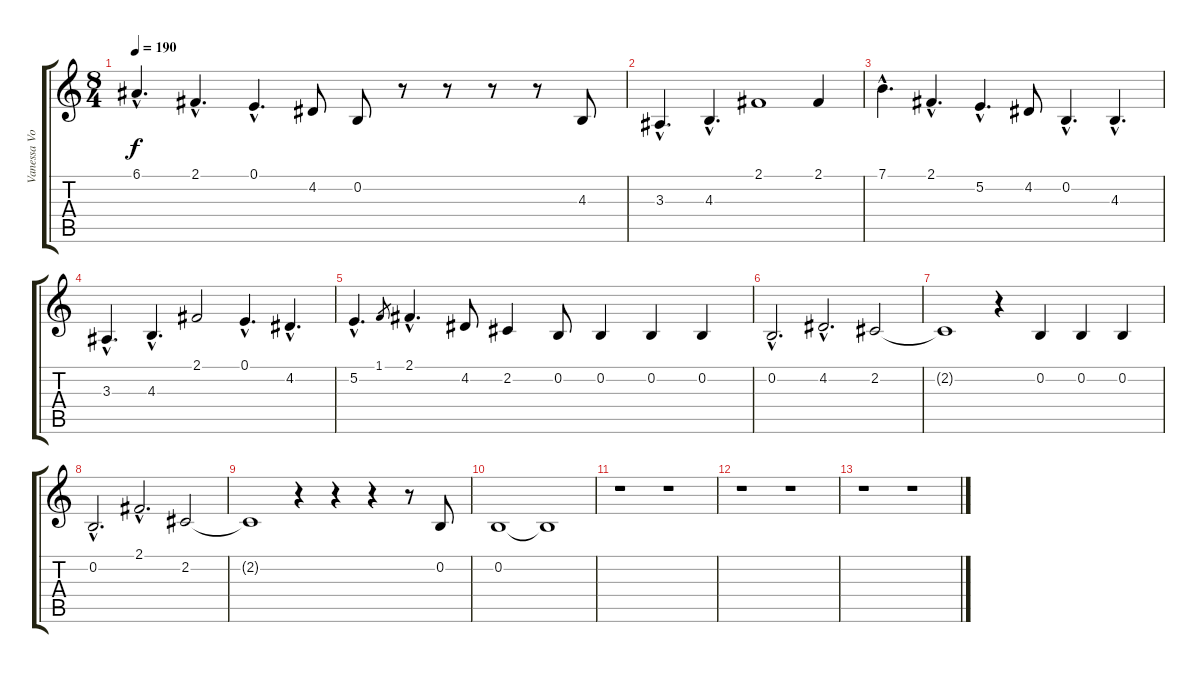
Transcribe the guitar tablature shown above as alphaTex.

\track ("Vanessa Vocals" "Vanessa Vo") {instrument clarinet}
\staff {score tabs}
\tuning (E4 B3 G3 D3 A2 E2) {hide}
\ts (8 4)
\tempo 190
\clef g2
\ks c
6.1{hac}.4{d dy f} 2.1{hac}.4{d} 0.1{hac}.4{d} 4.2.8 0.2.8 r.8 r.8 r.8 r.8 4.3.8 |
3.3{hac}.4{d} 4.3{hac}.4{d} 2.1.1 2.1.4 |
7.1{hac}.4{d} 2.1{hac}.4{d} 5.2{hac}.4{d} 4.2.8 0.2{hac}.4{d} 4.3{hac}.4{d} |
3.3{hac}.4{d} 4.3{hac}.4{d} 2.1.2 0.1{hac}.4{d} 4.2{hac}.4{d} |
5.2{hac}.4{d} 1.1.8{gr} 2.1{hac}.4{d} 4.2.8 2.2.4 0.2.8 0.2.4 0.2.4 0.2.4 |
0.2{hac}.2{d} 4.2{hac}.2{d} 2.2.2 |
2.2{t}.1 r.4 0.2.4 0.2.4 0.2.4 |
0.2{hac}.2{d} 2.1{hac}.2{d} 2.2.2 |
2.2{t}.1 r.4 r.4 r.4 r.8 0.2.8 |
0.2.1 0.2{t}.1 |
r.1 r.1 |
r.1 r.1 |
r.1 r.1
